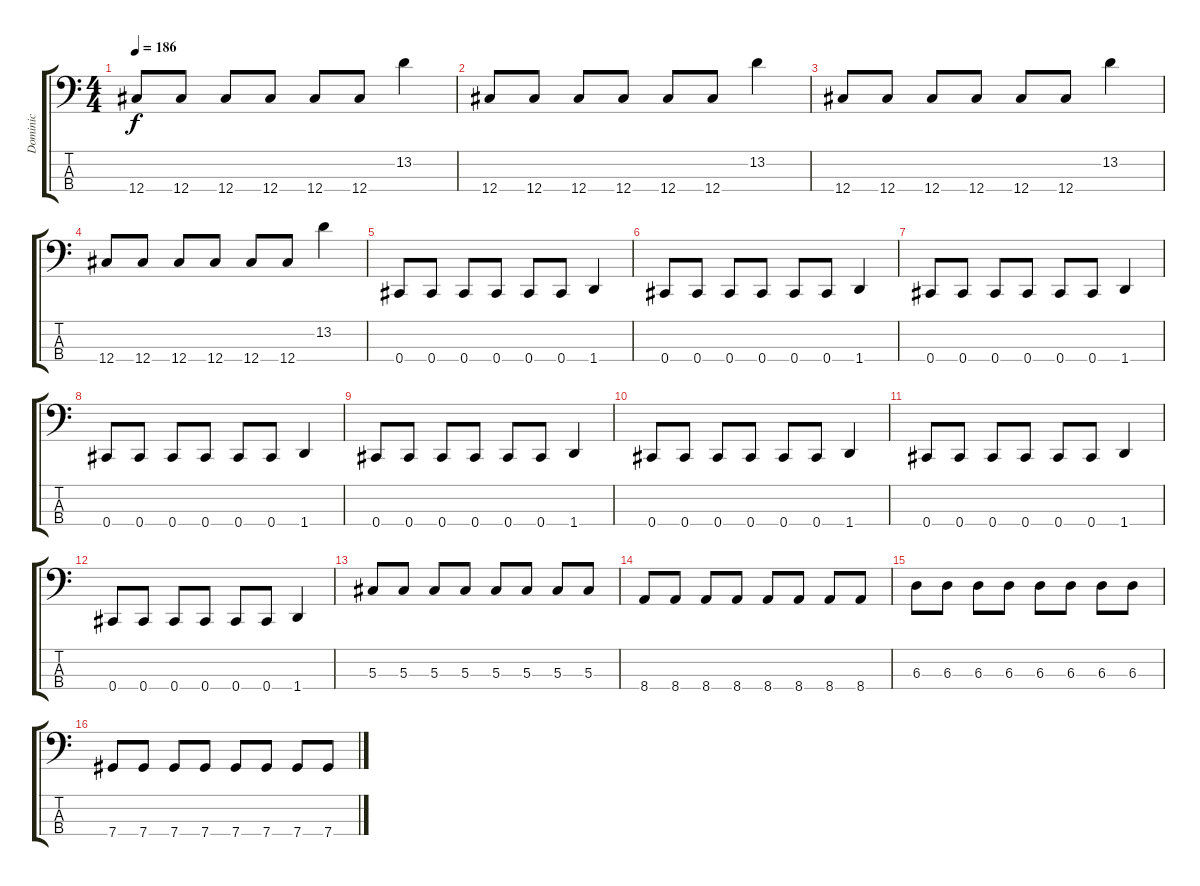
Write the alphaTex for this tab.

\track ("Dominic" "Dominic") {instrument electricbassfinger}
\staff {score tabs}
\tuning (Gb2 Db2 Ab1 Db1) {hide}
\ts (4 4)
\tempo 186
\clef f4
\ks c
12.4.8{dy f} 12.4.8 12.4.8 12.4.8 12.4.8 12.4.8 13.2.4 |
12.4.8 12.4.8 12.4.8 12.4.8 12.4.8 12.4.8 13.2.4 |
12.4.8 12.4.8 12.4.8 12.4.8 12.4.8 12.4.8 13.2.4 |
12.4.8 12.4.8 12.4.8 12.4.8 12.4.8 12.4.8 13.2.4 |
0.4.8 0.4.8 0.4.8 0.4.8 0.4.8 0.4.8 1.4.4 |
0.4.8 0.4.8 0.4.8 0.4.8 0.4.8 0.4.8 1.4.4 |
0.4.8 0.4.8 0.4.8 0.4.8 0.4.8 0.4.8 1.4.4 |
0.4.8 0.4.8 0.4.8 0.4.8 0.4.8 0.4.8 1.4.4 |
0.4.8 0.4.8 0.4.8 0.4.8 0.4.8 0.4.8 1.4.4 |
0.4.8 0.4.8 0.4.8 0.4.8 0.4.8 0.4.8 1.4.4 |
0.4.8 0.4.8 0.4.8 0.4.8 0.4.8 0.4.8 1.4.4 |
0.4.8 0.4.8 0.4.8 0.4.8 0.4.8 0.4.8 1.4.4 |
5.3.8 5.3.8 5.3.8 5.3.8 5.3.8 5.3.8 5.3.8 5.3.8 |
8.4.8 8.4.8 8.4.8 8.4.8 8.4.8 8.4.8 8.4.8 8.4.8 |
6.3.8 6.3.8 6.3.8 6.3.8 6.3.8 6.3.8 6.3.8 6.3.8 |
7.4.8 7.4.8 7.4.8 7.4.8 7.4.8 7.4.8 7.4.8 7.4.8
